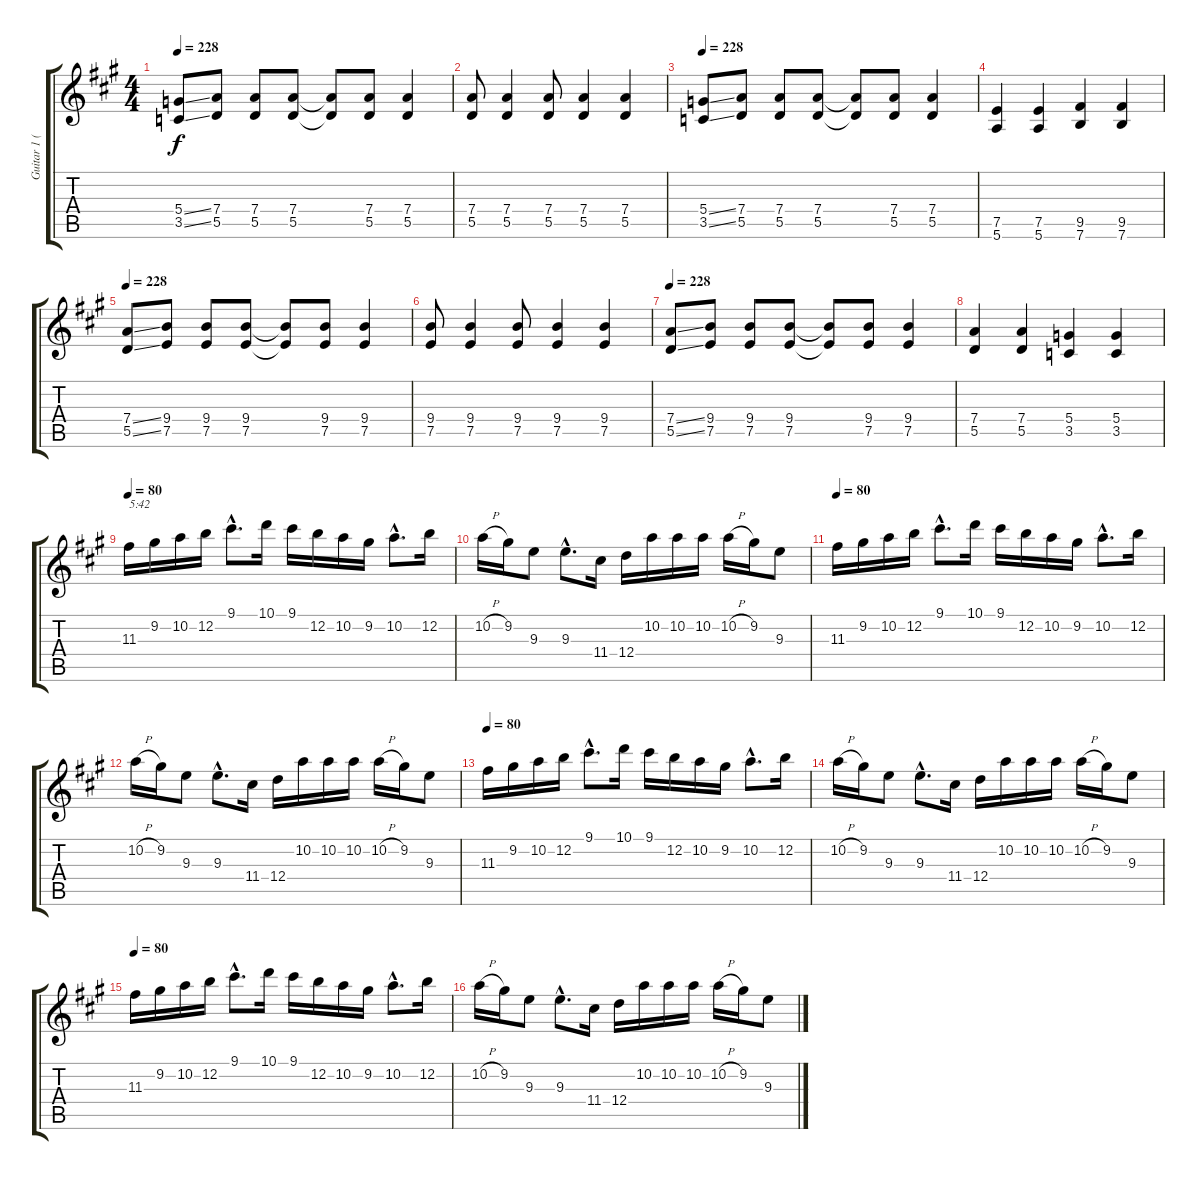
\track ("Guitar 1 (Janick)" "Guitar 1 (") {instrument distortionguitar}
\staff {score tabs}
\tuning (E4 B3 G3 D3 A2 E2) {hide}
\ts (4 4)
\tempo 228
\clef g2
\ks f#minor
(5.4{ss} 3.5{ss}).8{dy f} (7.4 5.5).8 (7.4 5.5).8 (7.4 5.5).8 (7.4{t} 5.5{t}).8 (7.4 5.5).8 (7.4 5.5).4 |
(7.4 5.5).8 (7.4 5.5).4 (7.4 5.5).8 (7.4 5.5).4 (7.4 5.5).4 |
\tempo 228
(5.4{ss} 3.5{ss}).8 (7.4 5.5).8 (7.4 5.5).8 (7.4 5.5).8 (7.4{t} 5.5{t}).8 (7.4 5.5).8 (7.4 5.5).4 |
(7.5 5.6).4 (7.5 5.6).4 (9.5 7.6).4 (9.5 7.6).4 |
\tempo 228
(7.4{ss} 5.5{ss}).8 (9.4 7.5).8 (9.4 7.5).8 (9.4 7.5).8 (9.4{t} 7.5{t}).8 (9.4 7.5).8 (9.4 7.5).4 |
(9.4 7.5).8 (9.4 7.5).4 (9.4 7.5).8 (9.4 7.5).4 (9.4 7.5).4 |
\tempo 228
(7.4{ss} 5.5{ss}).8 (9.4 7.5).8 (9.4 7.5).8 (9.4 7.5).8 (9.4{t} 7.5{t}).8 (9.4 7.5).8 (9.4 7.5).4 |
(7.4 5.5).4 (7.4 5.5).4 (5.4 3.5).4 (5.4 3.5).4 |
\tempo 81
\tempo 80
11.3.16{txt "5:42"} 9.2.16 10.2.16 12.2.16 9.1{hac}.8{d} 10.1.16 9.1.16 12.2.16 10.2.16 9.2.16 10.2{hac}.8{d} 12.2.16 |
10.2{h}.16 9.2.16 9.3.8 9.3{hac}.8{d} 11.4.16 12.4.16 10.2.16 10.2.16 10.2.16 10.2{h}.16 9.2.16 9.3.8 |
\tempo 81
\tempo 80
11.3.16 9.2.16 10.2.16 12.2.16 9.1{hac}.8{d} 10.1.16 9.1.16 12.2.16 10.2.16 9.2.16 10.2{hac}.8{d} 12.2.16 |
10.2{h}.16 9.2.16 9.3.8 9.3{hac}.8{d} 11.4.16 12.4.16 10.2.16 10.2.16 10.2.16 10.2{h}.16 9.2.16 9.3.8 |
\tempo 81
\tempo 80
11.3.16 9.2.16 10.2.16 12.2.16 9.1{hac}.8{d} 10.1.16 9.1.16 12.2.16 10.2.16 9.2.16 10.2{hac}.8{d} 12.2.16 |
10.2{h}.16 9.2.16 9.3.8 9.3{hac}.8{d} 11.4.16 12.4.16 10.2.16 10.2.16 10.2.16 10.2{h}.16 9.2.16 9.3.8 |
\tempo 81
\tempo 80
11.3.16 9.2.16 10.2.16 12.2.16 9.1{hac}.8{d} 10.1.16 9.1.16 12.2.16 10.2.16 9.2.16 10.2{hac}.8{d} 12.2.16 |
10.2{h}.16 9.2.16 9.3.8 9.3{hac}.8{d} 11.4.16 12.4.16 10.2.16 10.2.16 10.2.16 10.2{h}.16 9.2.16 9.3.8
